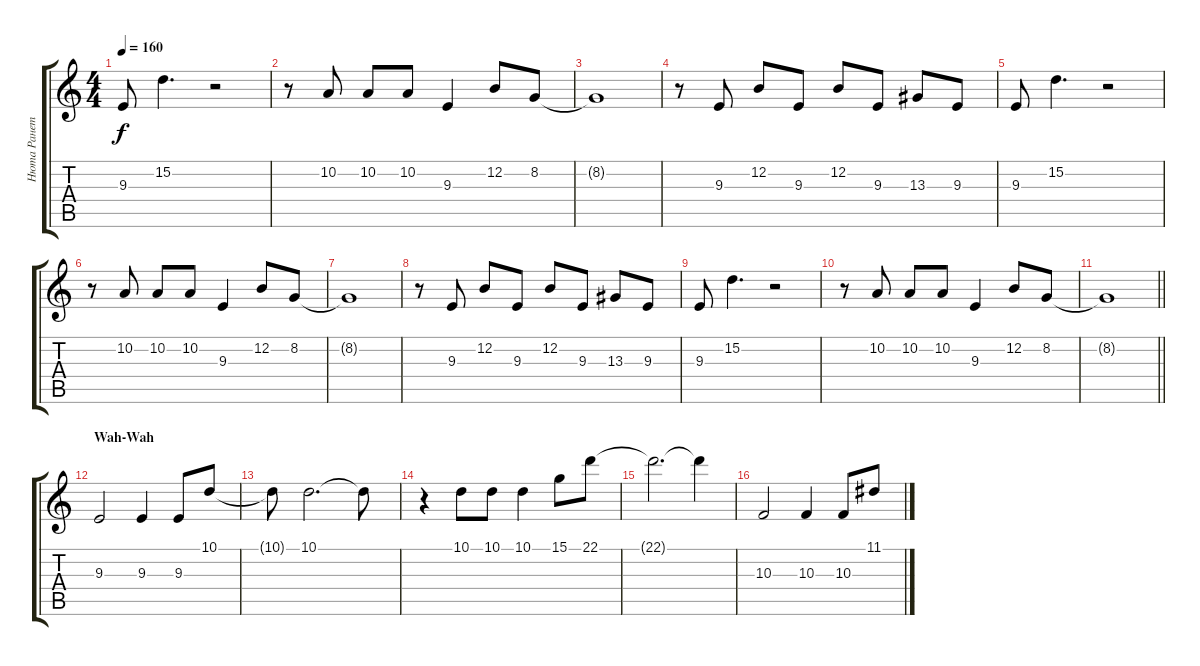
\track ("Нюта Ранетка" "Нюта Ранет") {instrument violin}
\staff {score tabs}
\tuning (E4 B3 G3 D3 A2 E2) {hide}
\ts (4 4)
\tempo 160
\clef g2
\ks c
9.3.8{dy f} 15.2.4{d} r.2 |
r.8 10.2.8 10.2.8 10.2.8 9.3.4 12.2.8 8.2.8 |
8.2{t}.1 |
r.8 9.3.8 12.2.8 9.3.8 12.2.8 9.3.8 13.3.8 9.3.8 |
9.3.8 15.2.4{d} r.2 |
r.8 10.2.8 10.2.8 10.2.8 9.3.4 12.2.8 8.2.8 |
8.2{t}.1 |
r.8 9.3.8 12.2.8 9.3.8 12.2.8 9.3.8 13.3.8 9.3.8 |
9.3.8 15.2.4{d} r.2 |
r.8 10.2.8 10.2.8 10.2.8 9.3.4 12.2.8 8.2.8 |
\barLineRight lightlight
8.2{t}.1 |
\section ("" "Wah-Wah")
9.3.2 9.3.4 9.3.8 10.1.8 |
10.1{t}.8 10.1.2{d} 10.1{t}.8 |
r.4 10.1.8 10.1.8 10.1.4 15.1.8 22.1.8 |
22.1{t}.2{d} 22.1{t}.4 |
10.3.2 10.3.4 10.3.8 11.1.8
